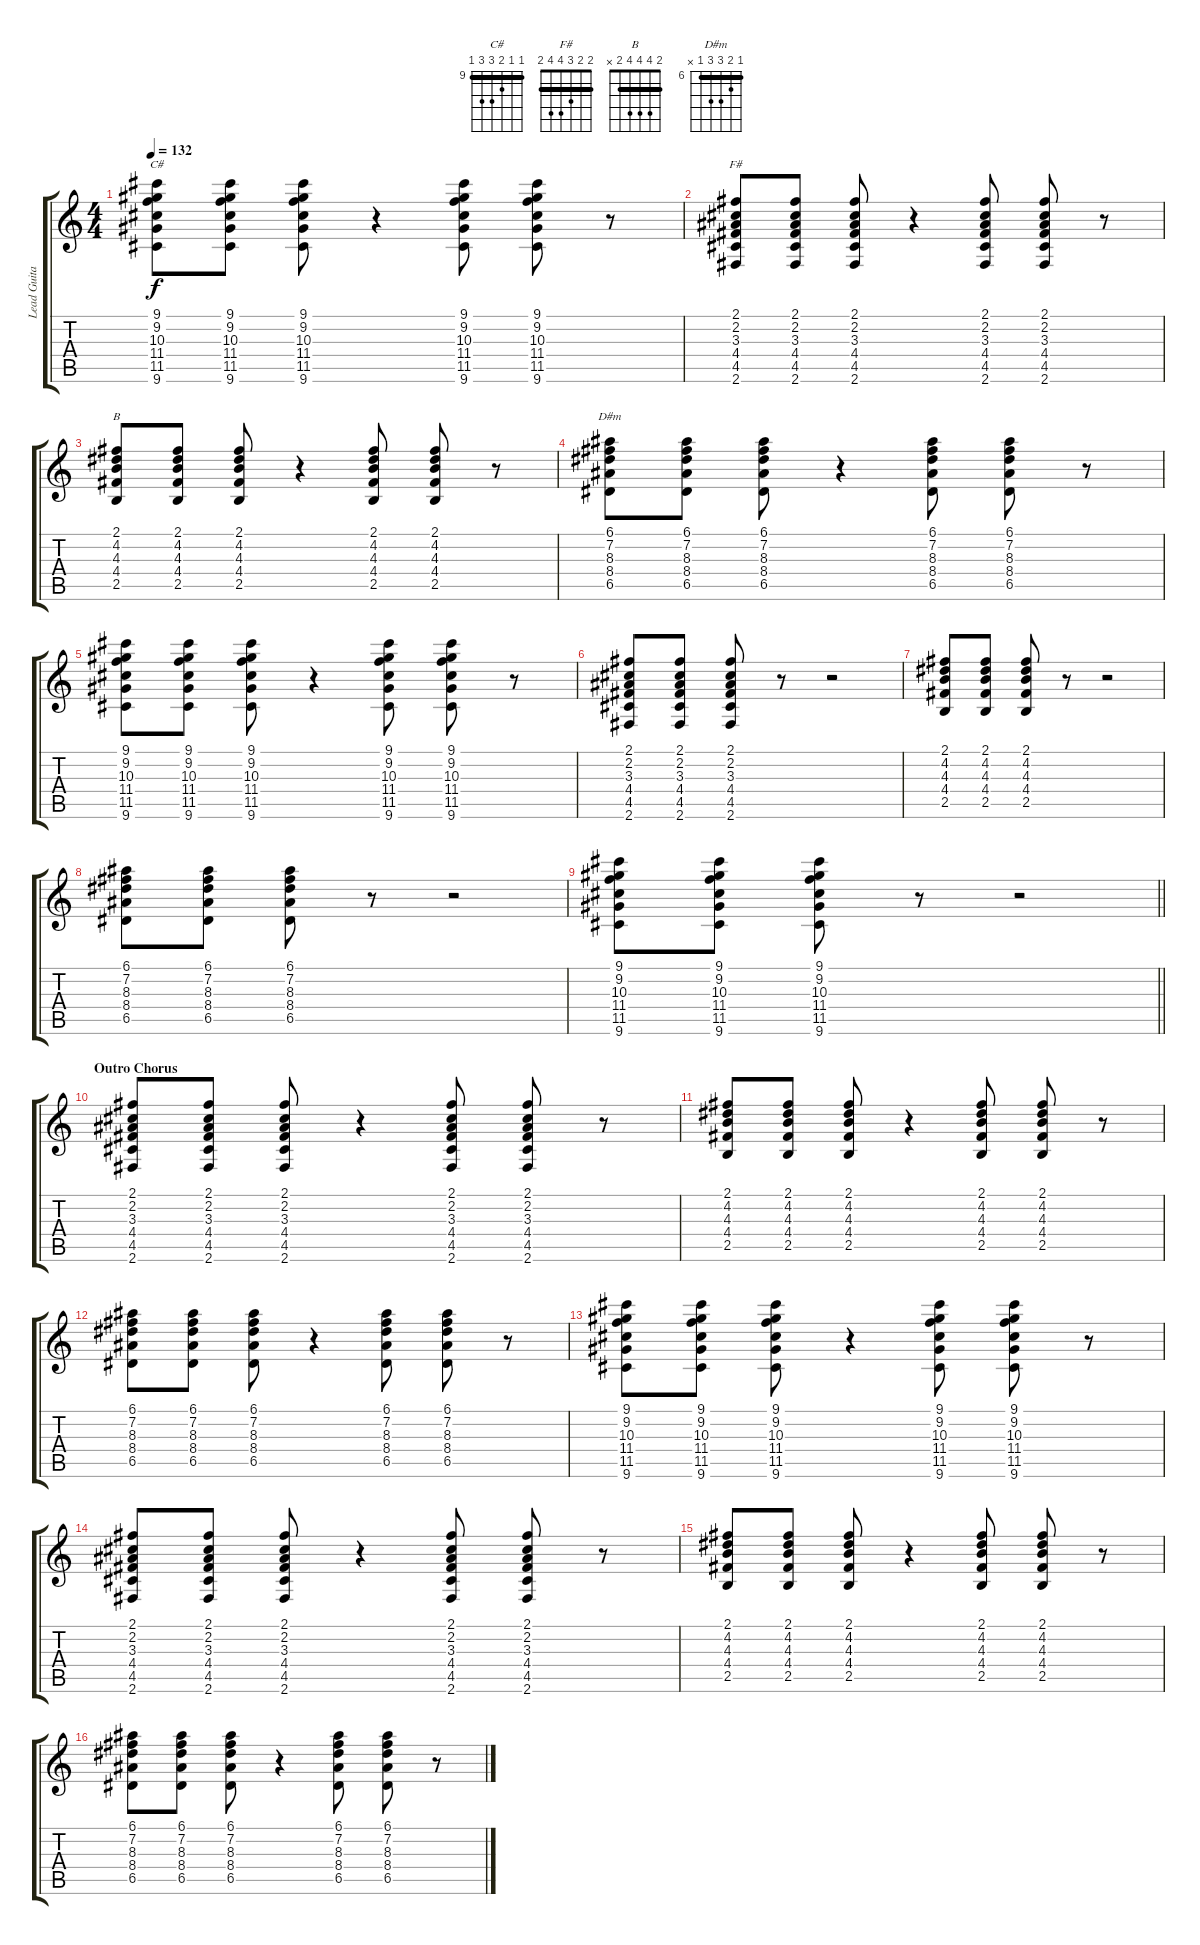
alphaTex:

\track ("Lead Guitar" "Lead Guita") {instrument distortionguitar}
\staff {score tabs}
\tuning (E4 B3 G3 D3 A2 E2) {hide}
\chord ("C#" 9 9 10 11 11 9) {firstfret 9 barre 9}
\chord ("F#" 2 2 3 4 4 2) {barre 2}
\chord ("B" 2 4 4 4 2 x) {barre 2}
\chord ("D#m" 6 7 8 8 6 x) {firstfret 6 barre 6}
\ts (4 4)
\tempo 132
\clef g2
\ks c
(9.1 9.2 10.3 11.4 11.5 9.6).8{ch "C#" dy f} (9.1 9.2 10.3 11.4 11.5 9.6).8 (9.1 9.2 10.3 11.4 11.5 9.6).8 r.4 (9.1 9.2 10.3 11.4 11.5 9.6).8 (9.1 9.2 10.3 11.4 11.5 9.6).8 r.8 |
(2.1 2.2 3.3 4.4 4.5 2.6).8{ch "F#"} (2.1 2.2 3.3 4.4 4.5 2.6).8 (2.1 2.2 3.3 4.4 4.5 2.6).8 r.4 (2.1 2.2 3.3 4.4 4.5 2.6).8 (2.1 2.2 3.3 4.4 4.5 2.6).8 r.8 |
(2.1 4.2 4.3 4.4 2.5).8{ch "B"} (2.1 4.2 4.3 4.4 2.5).8 (2.1 4.2 4.3 4.4 2.5).8 r.4 (2.1 4.2 4.3 4.4 2.5).8 (2.1 4.2 4.3 4.4 2.5).8 r.8 |
(6.1 7.2 8.3 8.4 6.5).8{ch "D#m"} (6.1 7.2 8.3 8.4 6.5).8 (6.1 7.2 8.3 8.4 6.5).8 r.4 (6.1 7.2 8.3 8.4 6.5).8 (6.1 7.2 8.3 8.4 6.5).8 r.8 |
(9.1 9.2 10.3 11.4 11.5 9.6).8 (9.1 9.2 10.3 11.4 11.5 9.6).8 (9.1 9.2 10.3 11.4 11.5 9.6).8 r.4 (9.1 9.2 10.3 11.4 11.5 9.6).8 (9.1 9.2 10.3 11.4 11.5 9.6).8 r.8 |
(2.1 2.2 3.3 4.4 4.5 2.6).8 (2.1 2.2 3.3 4.4 4.5 2.6).8 (2.1 2.2 3.3 4.4 4.5 2.6).8 r.8 r.2 |
(2.1 4.2 4.3 4.4 2.5).8 (2.1 4.2 4.3 4.4 2.5).8 (2.1 4.2 4.3 4.4 2.5).8 r.8 r.2 |
(6.1 7.2 8.3 8.4 6.5).8 (6.1 7.2 8.3 8.4 6.5).8 (6.1 7.2 8.3 8.4 6.5).8 r.8 r.2 |
\barLineRight lightlight
(9.1 9.2 10.3 11.4 11.5 9.6).8 (9.1 9.2 10.3 11.4 11.5 9.6).8 (9.1 9.2 10.3 11.4 11.5 9.6).8 r.8 r.2 |
\section ("" "Outro Chorus")
(2.1 2.2 3.3 4.4 4.5 2.6).8 (2.1 2.2 3.3 4.4 4.5 2.6).8 (2.1 2.2 3.3 4.4 4.5 2.6).8 r.4 (2.1 2.2 3.3 4.4 4.5 2.6).8 (2.1 2.2 3.3 4.4 4.5 2.6).8 r.8 |
(2.1 4.2 4.3 4.4 2.5).8 (2.1 4.2 4.3 4.4 2.5).8 (2.1 4.2 4.3 4.4 2.5).8 r.4 (2.1 4.2 4.3 4.4 2.5).8 (2.1 4.2 4.3 4.4 2.5).8 r.8 |
(6.1 7.2 8.3 8.4 6.5).8 (6.1 7.2 8.3 8.4 6.5).8 (6.1 7.2 8.3 8.4 6.5).8 r.4 (6.1 7.2 8.3 8.4 6.5).8 (6.1 7.2 8.3 8.4 6.5).8 r.8 |
(9.1 9.2 10.3 11.4 11.5 9.6).8 (9.1 9.2 10.3 11.4 11.5 9.6).8 (9.1 9.2 10.3 11.4 11.5 9.6).8 r.4 (9.1 9.2 10.3 11.4 11.5 9.6).8 (9.1 9.2 10.3 11.4 11.5 9.6).8 r.8 |
(2.1 2.2 3.3 4.4 4.5 2.6).8 (2.1 2.2 3.3 4.4 4.5 2.6).8 (2.1 2.2 3.3 4.4 4.5 2.6).8 r.4 (2.1 2.2 3.3 4.4 4.5 2.6).8 (2.1 2.2 3.3 4.4 4.5 2.6).8 r.8 |
(2.1 4.2 4.3 4.4 2.5).8 (2.1 4.2 4.3 4.4 2.5).8 (2.1 4.2 4.3 4.4 2.5).8 r.4 (2.1 4.2 4.3 4.4 2.5).8 (2.1 4.2 4.3 4.4 2.5).8 r.8 |
(6.1 7.2 8.3 8.4 6.5).8 (6.1 7.2 8.3 8.4 6.5).8 (6.1 7.2 8.3 8.4 6.5).8 r.4 (6.1 7.2 8.3 8.4 6.5).8 (6.1 7.2 8.3 8.4 6.5).8 r.8
